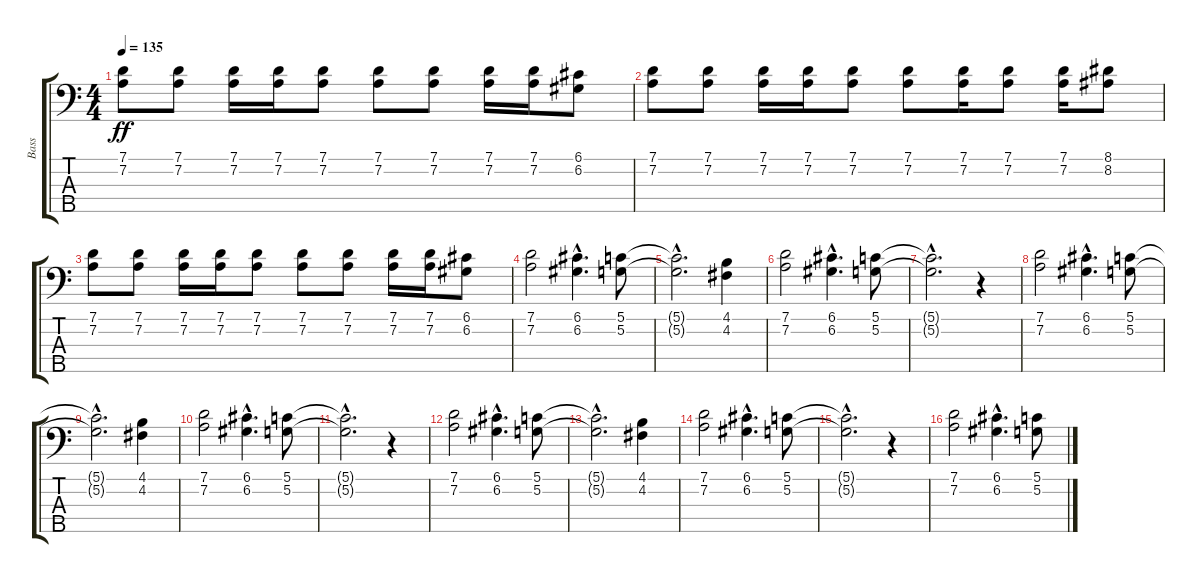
\track ("Bass" "Bass") {instrument electricbassfinger}
\staff {score tabs}
\tuning (G2 D2 A1 E1 B0) {hide}
\ts (4 4)
\tempo 135
\clef f4
\ks c
(7.1 7.2).8{dy ff} (7.1 7.2).8 (7.1 7.2).16 (7.1 7.2).16 (7.1 7.2).8 (7.1 7.2).8 (7.1 7.2).8 (7.1 7.2).16 (7.1 7.2).16 (6.1 6.2).8 |
(7.1 7.2).8 (7.1 7.2).8 (7.1 7.2).16 (7.1 7.2).16 (7.1 7.2).8 (7.1 7.2).8 (7.1 7.2).16 (7.1 7.2).8 (7.1 7.2).16 (8.1 8.2).8 |
(7.1 7.2).8 (7.1 7.2).8 (7.1 7.2).16 (7.1 7.2).16 (7.1 7.2).8 (7.1 7.2).8 (7.1 7.2).8 (7.1 7.2).16 (7.1 7.2).16 (6.1 6.2).8 |
(7.1 7.2).2 (6.1{hac} 6.2{hac}).4{d} (5.1 5.2).8 |
(5.1{hac t} 5.2{hac t}).2{d} (4.1 4.2).4 |
(7.1 7.2).2 (6.1{hac} 6.2{hac}).4{d} (5.1 5.2).8 |
(5.1{hac t} 5.2{hac t}).2{d} r.4 |
(7.1 7.2).2 (6.1{hac} 6.2{hac}).4{d} (5.1 5.2).8 |
(5.1{hac t} 5.2{hac t}).2{d} (4.1 4.2).4 |
(7.1 7.2).2 (6.1{hac} 6.2{hac}).4{d} (5.1 5.2).8 |
(5.1{hac t} 5.2{hac t}).2{d} r.4 |
(7.1 7.2).2 (6.1{hac} 6.2{hac}).4{d} (5.1 5.2).8 |
(5.1{hac t} 5.2{hac t}).2{d} (4.1 4.2).4 |
(7.1 7.2).2 (6.1{hac} 6.2{hac}).4{d} (5.1 5.2).8 |
(5.1{hac t} 5.2{hac t}).2{d} r.4 |
(7.1 7.2).2 (6.1{hac} 6.2{hac}).4{d} (5.1 5.2).8
